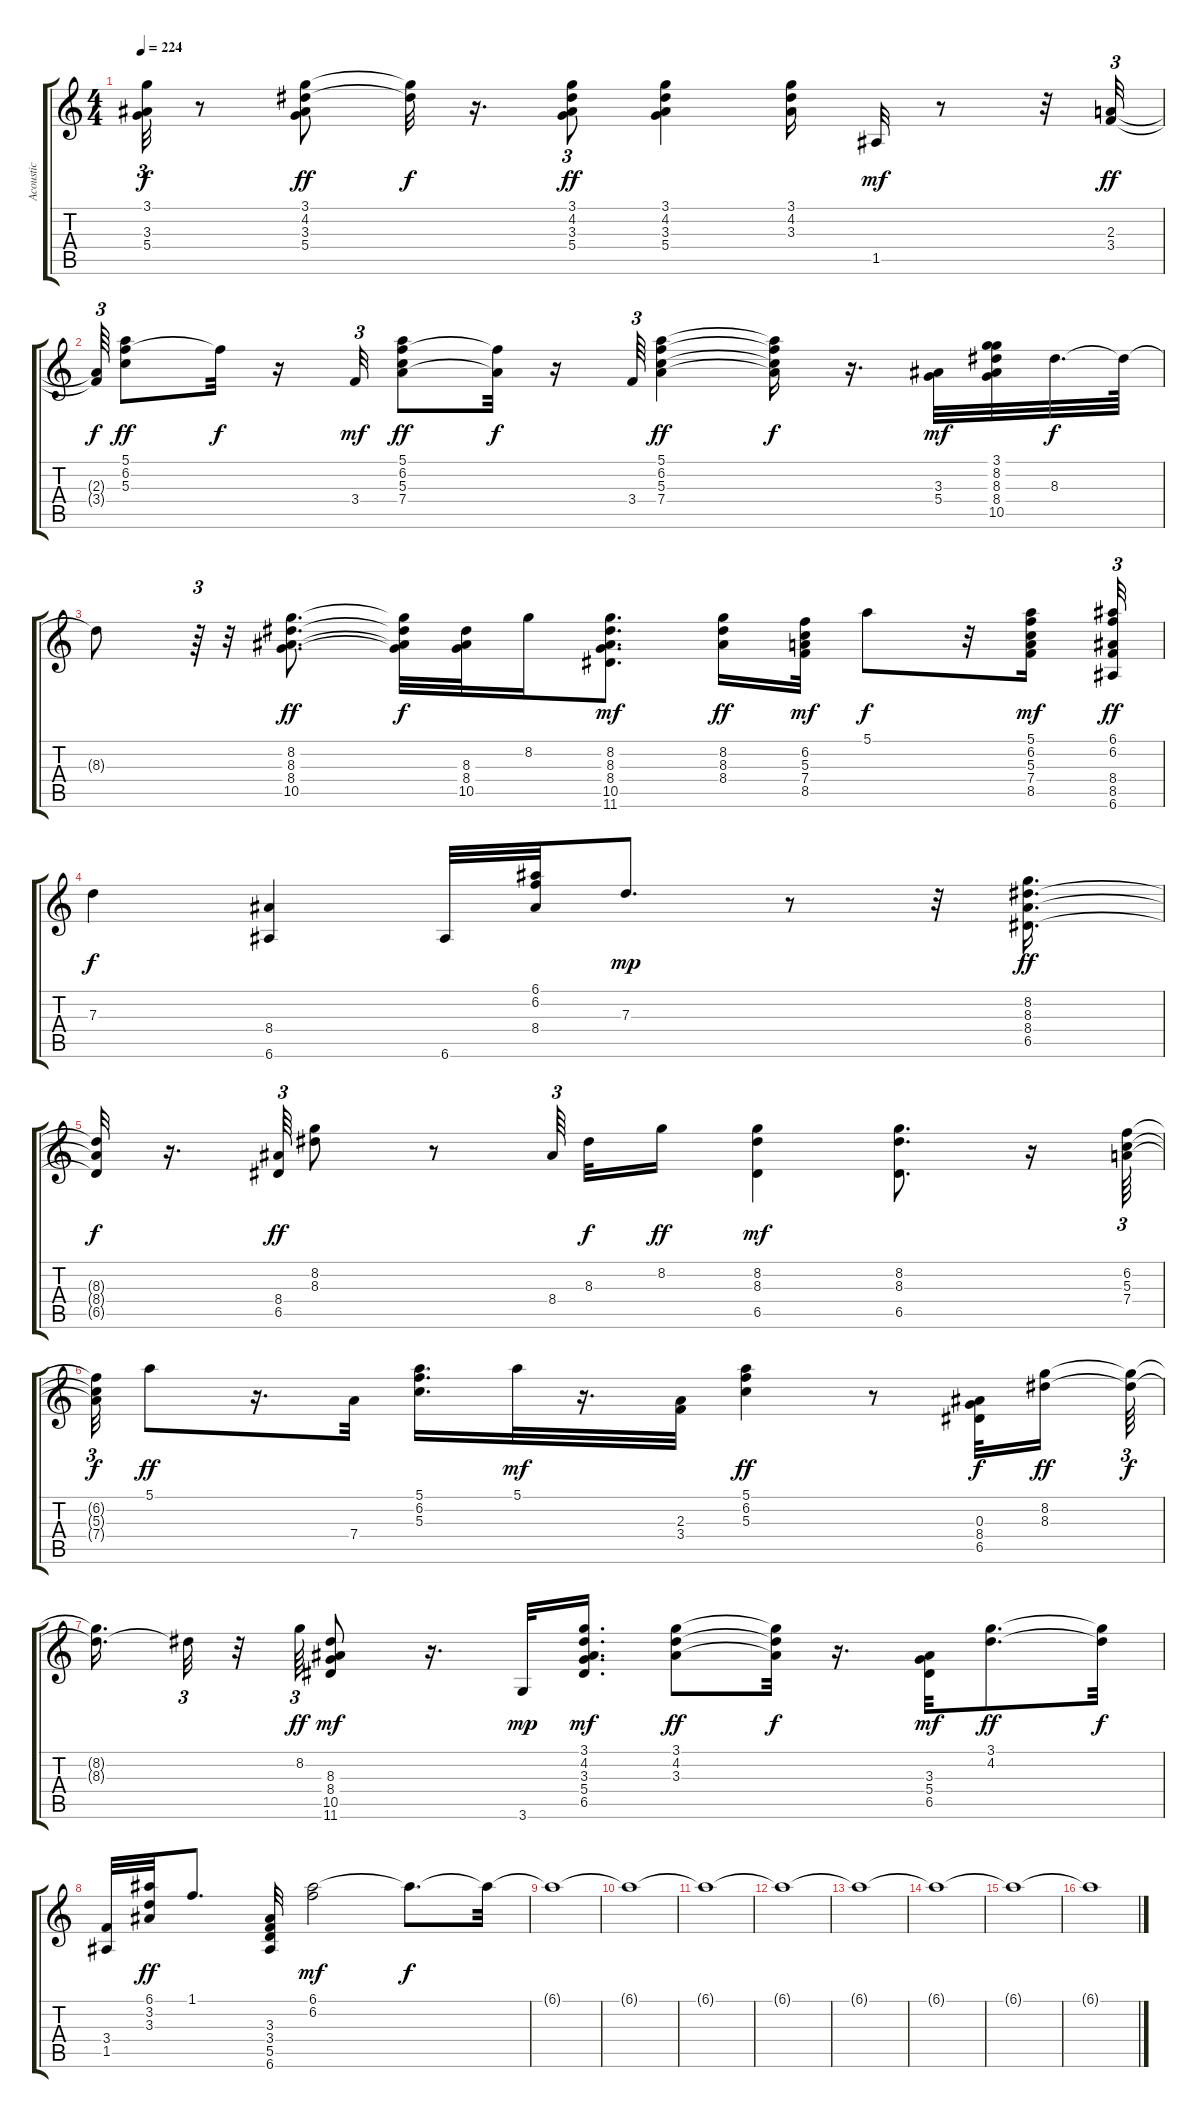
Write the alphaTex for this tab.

\track ("Acoustic" "Acoustic") {instrument acousticguitarsteel}
\staff {score tabs}
\tuning (E4 B3 G3 D3 A2 E2) {hide}
\ts (4 4)
\tempo 224
\clef g2
\ks c
(3.1{t} 3.3{t} 5.4{t}).32{tu (3 2) dy f} r.8 (3.1 4.2 3.3 5.4).8{dy ff} (3.1{t} 4.2{t}).32{dy f} r.16{d} (3.1 4.2 3.3 5.4).8{tu (3 2) dy ff} (3.1 4.2 3.3 5.4).4 (3.1 4.2 3.3).16 1.5.32{dy mf} r.8 r.32 (2.3 3.4).32{tu (3 2) dy ff} |
(2.3{t} 3.4{t}).64{tu (3 2) dy f} (5.1 6.2 5.3).8{dy ff} 6.2{t}.32{dy f} r.16 3.4.32{tu (3 2) dy mf} (5.1 6.2 5.3 7.4).8{dy ff} (6.2{t} 7.4{t}).32{dy f} r.16 3.4.64{tu (3 2)} (5.1 6.2 5.3 7.4).4{dy ff} (5.1{t} 6.2{t} 5.3{t} 7.4{t}).16{dy f} r.16{d} (3.3 5.4).32{dy mf} (3.1 8.2 8.3 8.4 10.5).32 8.3.32{d dy f} 8.3{t}.64 |
8.3{t}.8 r.64{tu (3 2)} r.32 (8.2 8.3 8.4 10.5).8{d dy ff} (8.2{t} 8.3{t} 8.4{t} 10.5{t}).32{dy f} (8.3 8.4 10.5).32 8.2.16 (8.2 8.3 8.4 10.5 11.6).8{d dy mf} (8.2 8.3 8.4).16{dy ff} (6.2 5.3 7.4 8.5).32{dy mf} 5.1.8{dy f} r.32 (5.1 6.2 5.3 7.4 8.5).16{dy mf} (6.1 6.2 8.4 8.5 6.6).32{tu (3 2) dy ff} |
7.3.4{dy f} (8.4 6.6).4 6.6.32 (6.1 6.2 8.4).32 7.3.8{d dy mp} r.8 r.32 (8.2 8.3 8.4 6.5).16{d dy ff} |
(8.3{t} 8.4{t} 6.5{t}).32{dy f} r.16{d} (8.4 6.5).64{tu (3 2) dy ff} (8.2 8.3).8 r.8 8.4.64{tu (3 2) beam splitsecondary} 8.3.32{dy f} 8.2.16{dy ff} (8.2 8.3 6.5).4{dy mf} (8.2 8.3 6.5).8{d} r.16 (6.2 5.3 7.4).64{tu (3 2)} |
(6.2{t} 5.3{t} 7.4{t}).32{tu (3 2) dy f} 5.1.8{dy ff} r.16{d} 7.4.32 (5.1 6.2 5.3).16{d} 5.1.32{dy mf} r.16{d} (2.3 3.4).32 (5.1 6.2 5.3).4{dy ff} r.8 (0.3 8.4 6.5).32{dy f} (8.2 8.3).16{dy ff beam splitsecondary} (8.2{t} 8.3{t}).64{tu (3 2) dy f} |
(8.2{t} 8.3{t}).16{d} 8.3{t}.32{tu (3 2)} r.32 8.2.64{tu (3 2) dy ff} (8.3 8.4 10.5 11.6).8{dy mf} r.16{d} 3.6.32{dy mp} (3.1 4.2 3.3 5.4 6.5).16{d dy mf} (3.1 4.2 3.3).8{dy ff} (3.1{t} 4.2{t} 3.3{t}).32{dy f} r.16{d} (3.3 5.4 6.5).32{dy mf} (3.1 4.2).8{d dy ff} (3.1{t} 4.2{t}).32{dy f} |
(3.4 1.5).32 (6.1 3.2 3.3).32{dy ff} 1.1.8{d} (3.3 3.4 5.5 6.6).32 (6.1 6.2).2{dy mf} 6.1{t}.8{d dy f} 6.1{t}.32 |
6.1{t}.1 |
6.1{t}.1 |
6.1{t}.1 |
6.1{t}.1 |
6.1{t}.1 |
6.1{t}.1 |
6.1{t}.1 |
6.1{t}.1
